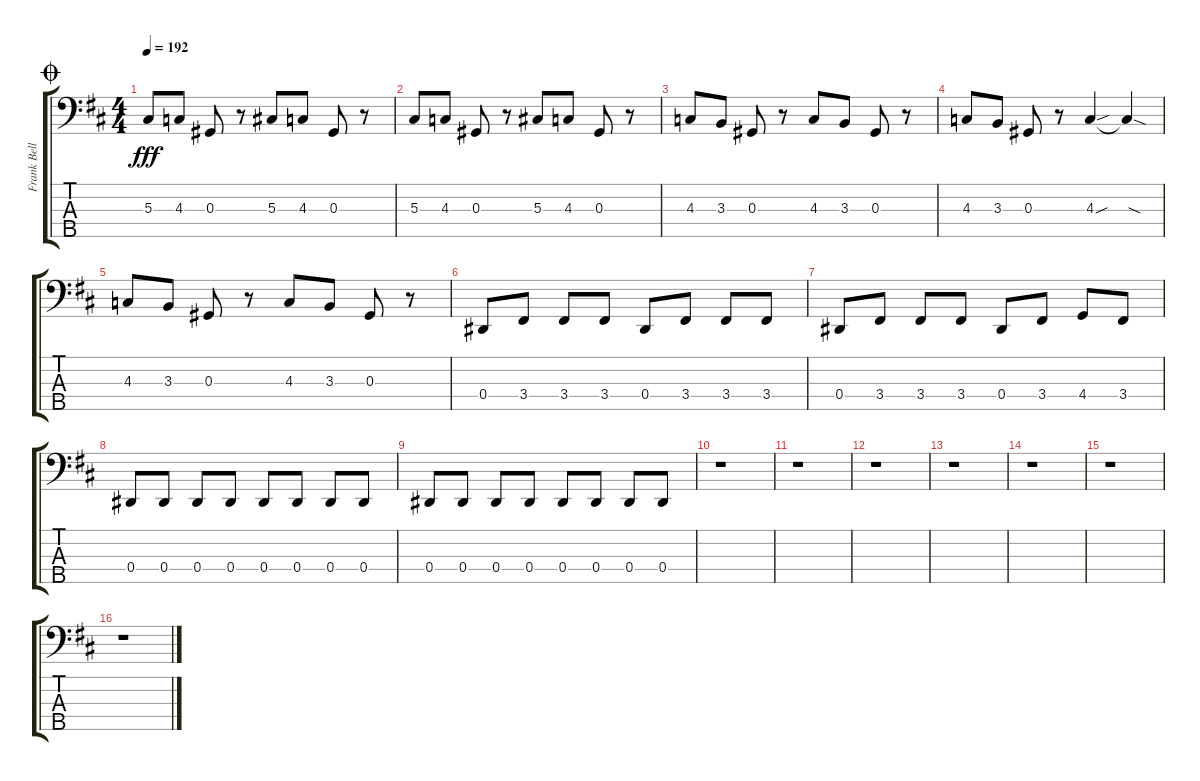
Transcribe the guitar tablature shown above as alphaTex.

\track ("Frank Bello" "Frank Bell") {instrument electricbassfinger}
\staff {score tabs}
\tuning (Gb2 Db2 Ab1 Eb1 Bb1) {hide}
\ts (4 4)
\jump coda
\tempo 192
\clef f4
\ks d
5.3.8{dy fff} 4.3.8 0.3.8 r.8 5.3.8 4.3.8 0.3.8 r.8 |
5.3.8 4.3.8 0.3.8 r.8 5.3.8 4.3.8 0.3.8 r.8 |
4.3.8 3.3.8 0.3.8 r.8 4.3.8 3.3.8 0.3.8 r.8 |
4.3.8 3.3.8 0.3.8 r.8 4.3{sou}.4 4.3{sod t}.4 |
4.3.8 3.3.8 0.3.8 r.8 4.3.8 3.3.8 0.3.8 r.8 |
0.4.8 3.4.8 3.4.8 3.4.8 0.4.8 3.4.8 3.4.8 3.4.8 |
0.4.8 3.4.8 3.4.8 3.4.8 0.4.8 3.4.8 4.4.8 3.4.8 |
0.4.8 0.4.8 0.4.8 0.4.8 0.4.8 0.4.8 0.4.8 0.4.8 |
0.4.8 0.4.8 0.4.8 0.4.8 0.4.8 0.4.8 0.4.8 0.4.8 |
r.1 |
r.1 |
r.1 |
r.1 |
r.1 |
r.1 |
r.1
